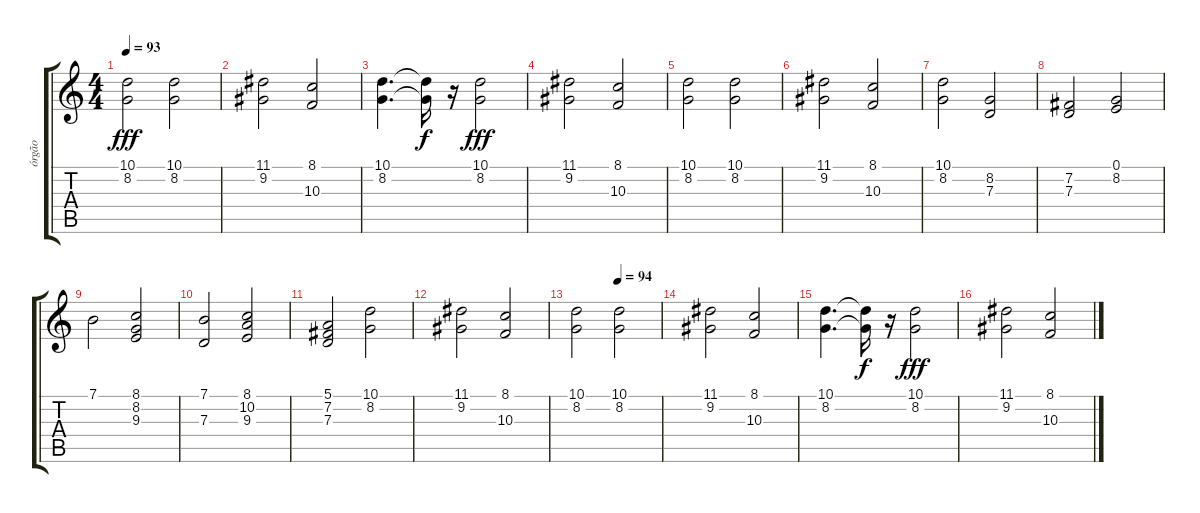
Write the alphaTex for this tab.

\track ("órgão" "órgão") {instrument percussiveorgan}
\staff {score tabs}
\tuning (E4 B3 G3 D3 A2 E2) {hide}
\ts (4 4)
\tempo 93
\clef g2
\ks c
(10.1 8.2).2{dy fff} (10.1 8.2).2 |
(11.1 9.2).2 (8.1 10.3).2 |
(10.1 8.2).4{d} (10.1{t} 8.2{t}).16{dy f} r.16 (10.1 8.2).2{dy fff} |
(11.1 9.2).2 (8.1 10.3).2 |
(10.1 8.2).2 (10.1 8.2).2 |
(11.1 9.2).2 (8.1 10.3).2 |
(10.1 8.2).2 (8.2 7.3).2 |
(7.2 7.3).2 (0.1 8.2).2 |
7.1.2 (8.1 8.2 9.3).2 |
(7.1 7.3).2 (8.1 10.2 9.3).2 |
(5.1 7.2 7.3).2 (10.1 8.2).2 |
(11.1 9.2).2 (8.1 10.3).2 |
\tempo (94 0.5)
(10.1 8.2).2 (10.1 8.2).2 |
(11.1 9.2).2 (8.1 10.3).2 |
(10.1 8.2).4{d} (10.1{t} 8.2{t}).16{dy f} r.16 (10.1 8.2).2{dy fff} |
(11.1 9.2).2 (8.1 10.3).2
